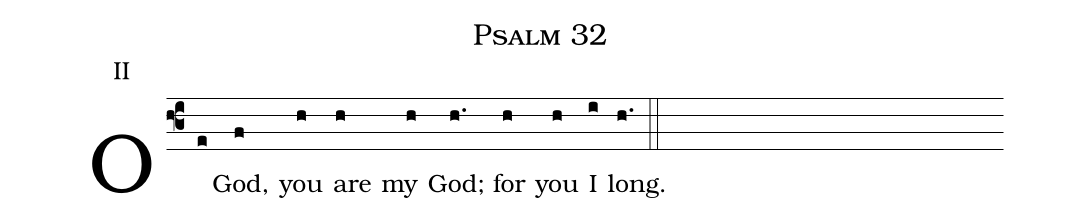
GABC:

name: Psalm 32;
annotation: II;
%%
(f3)
O(e) God,(f) you(h) are(h) my(h) God(h.); for(h) you(h) I(i) long.(h.) (::)
